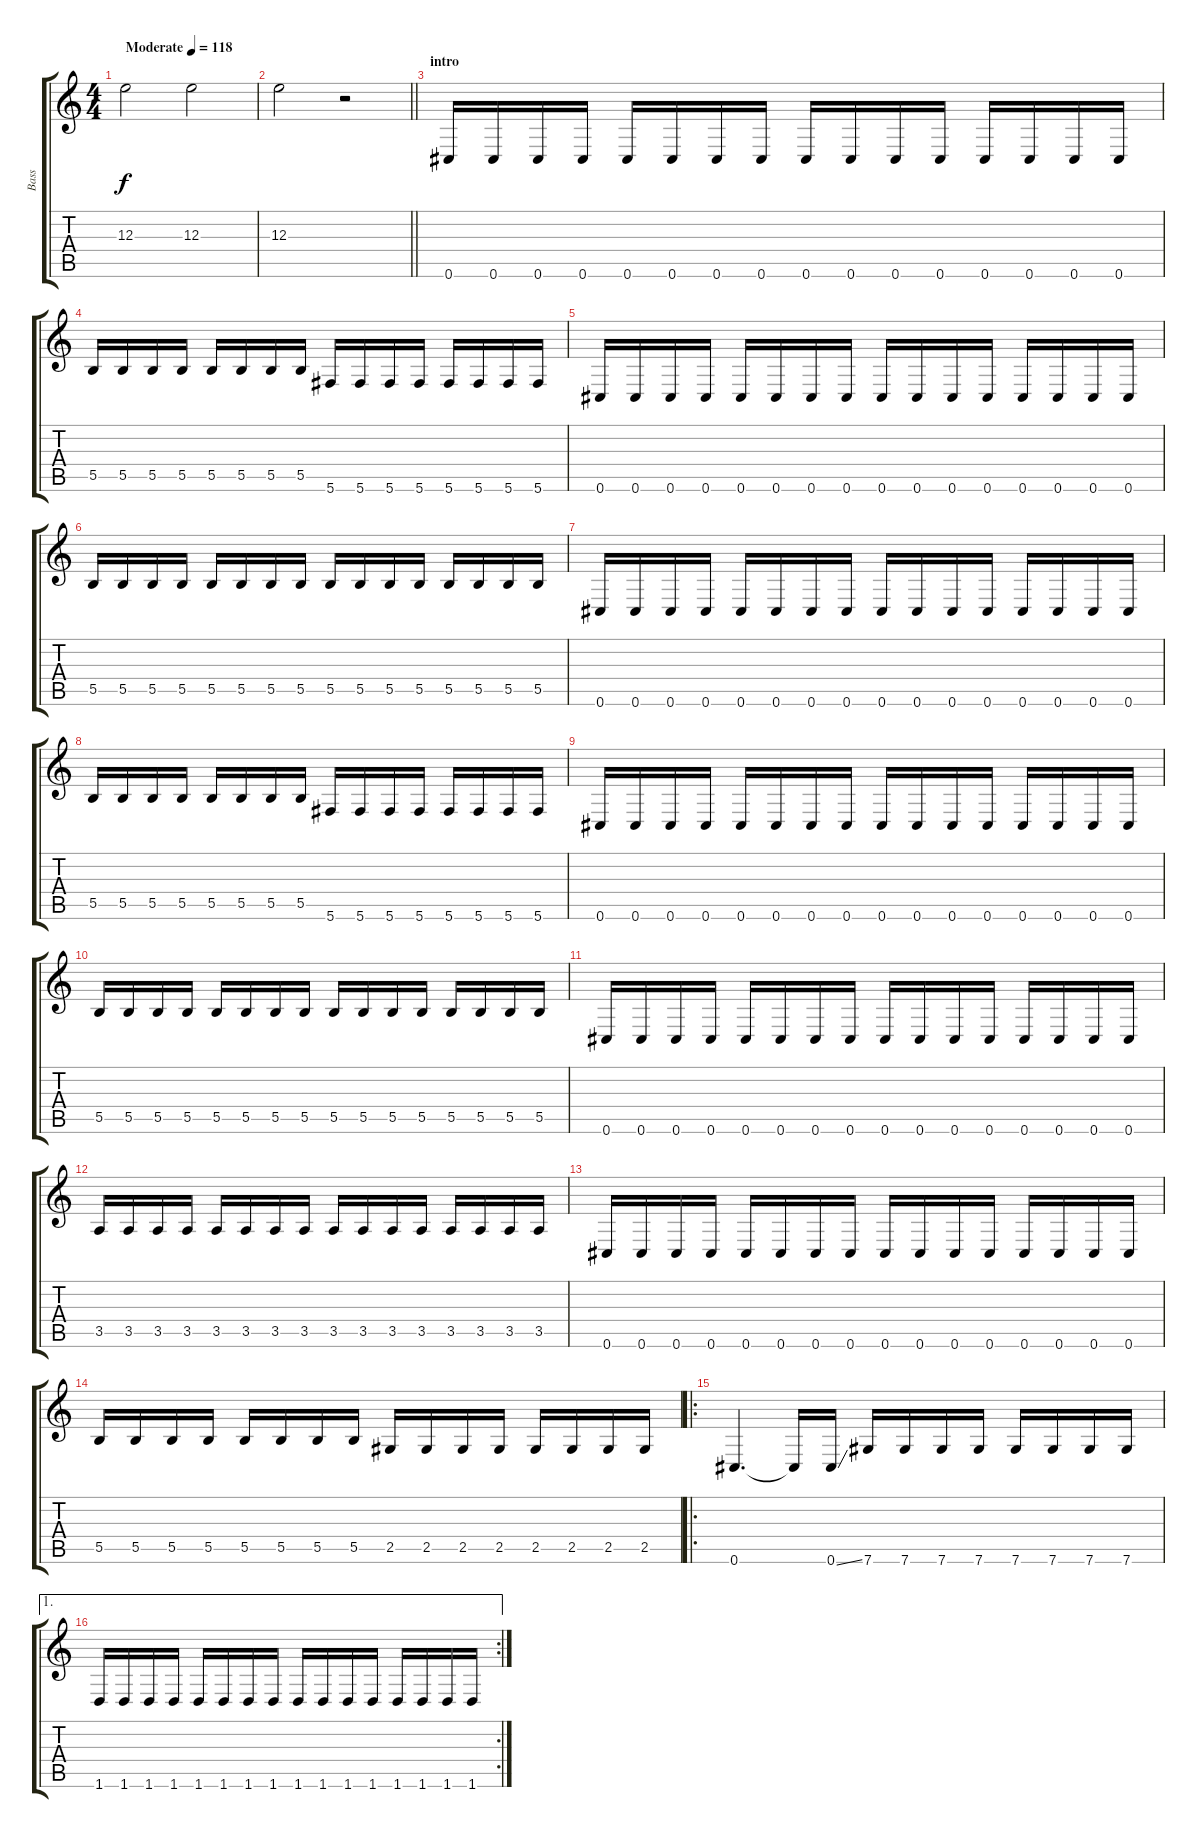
\track ("Bass" "Bass") {instrument electricbassfinger}
\staff {score tabs}
\tuning (Db4 Ab3 E3 B2 Gb2 Db2) {hide}
\ts (4 4)
\tempo (118 "Moderate")
\clef g2
\ks c
12.3.2{dy f instrument pad4choir} 12.3.2 |
\barLineRight lightlight
12.3.2 r.2 |
\section ("" "intro")
0.6.16{instrument electricbassfinger} 0.6.16 0.6.16 0.6.16 0.6.16 0.6.16 0.6.16 0.6.16 0.6.16 0.6.16 0.6.16 0.6.16 0.6.16 0.6.16 0.6.16 0.6.16 |
5.5.16 5.5.16 5.5.16 5.5.16 5.5.16 5.5.16 5.5.16 5.5.16 5.6.16 5.6.16 5.6.16 5.6.16 5.6.16 5.6.16 5.6.16 5.6.16 |
0.6.16 0.6.16 0.6.16 0.6.16 0.6.16 0.6.16 0.6.16 0.6.16 0.6.16 0.6.16 0.6.16 0.6.16 0.6.16 0.6.16 0.6.16 0.6.16 |
5.5.16 5.5.16 5.5.16 5.5.16 5.5.16 5.5.16 5.5.16 5.5.16 5.5.16 5.5.16 5.5.16 5.5.16 5.5.16 5.5.16 5.5.16 5.5.16 |
0.6.16 0.6.16 0.6.16 0.6.16 0.6.16 0.6.16 0.6.16 0.6.16 0.6.16 0.6.16 0.6.16 0.6.16 0.6.16 0.6.16 0.6.16 0.6.16 |
5.5.16 5.5.16 5.5.16 5.5.16 5.5.16 5.5.16 5.5.16 5.5.16 5.6.16 5.6.16 5.6.16 5.6.16 5.6.16 5.6.16 5.6.16 5.6.16 |
0.6.16 0.6.16 0.6.16 0.6.16 0.6.16 0.6.16 0.6.16 0.6.16 0.6.16 0.6.16 0.6.16 0.6.16 0.6.16 0.6.16 0.6.16 0.6.16 |
5.5.16 5.5.16 5.5.16 5.5.16 5.5.16 5.5.16 5.5.16 5.5.16 5.5.16 5.5.16 5.5.16 5.5.16 5.5.16 5.5.16 5.5.16 5.5.16 |
0.6.16 0.6.16 0.6.16 0.6.16 0.6.16 0.6.16 0.6.16 0.6.16 0.6.16 0.6.16 0.6.16 0.6.16 0.6.16 0.6.16 0.6.16 0.6.16 |
3.5.16 3.5.16 3.5.16 3.5.16 3.5.16 3.5.16 3.5.16 3.5.16 3.5.16 3.5.16 3.5.16 3.5.16 3.5.16 3.5.16 3.5.16 3.5.16 |
0.6.16 0.6.16 0.6.16 0.6.16 0.6.16 0.6.16 0.6.16 0.6.16 0.6.16 0.6.16 0.6.16 0.6.16 0.6.16 0.6.16 0.6.16 0.6.16 |
5.5.16 5.5.16 5.5.16 5.5.16 5.5.16 5.5.16 5.5.16 5.5.16 2.5.16 2.5.16 2.5.16 2.5.16 2.5.16 2.5.16 2.5.16 2.5.16 |
\ro
0.6.4{d} 0.6{t}.16 0.6{ss}.16 7.6.16 7.6.16 7.6.16 7.6.16 7.6.16 7.6.16 7.6.16 7.6.16 |
\ae 1
\rc 2
1.6.16 1.6.16 1.6.16 1.6.16 1.6.16 1.6.16 1.6.16 1.6.16 1.6.16 1.6.16 1.6.16 1.6.16 1.6.16 1.6.16 1.6.16 1.6.16
